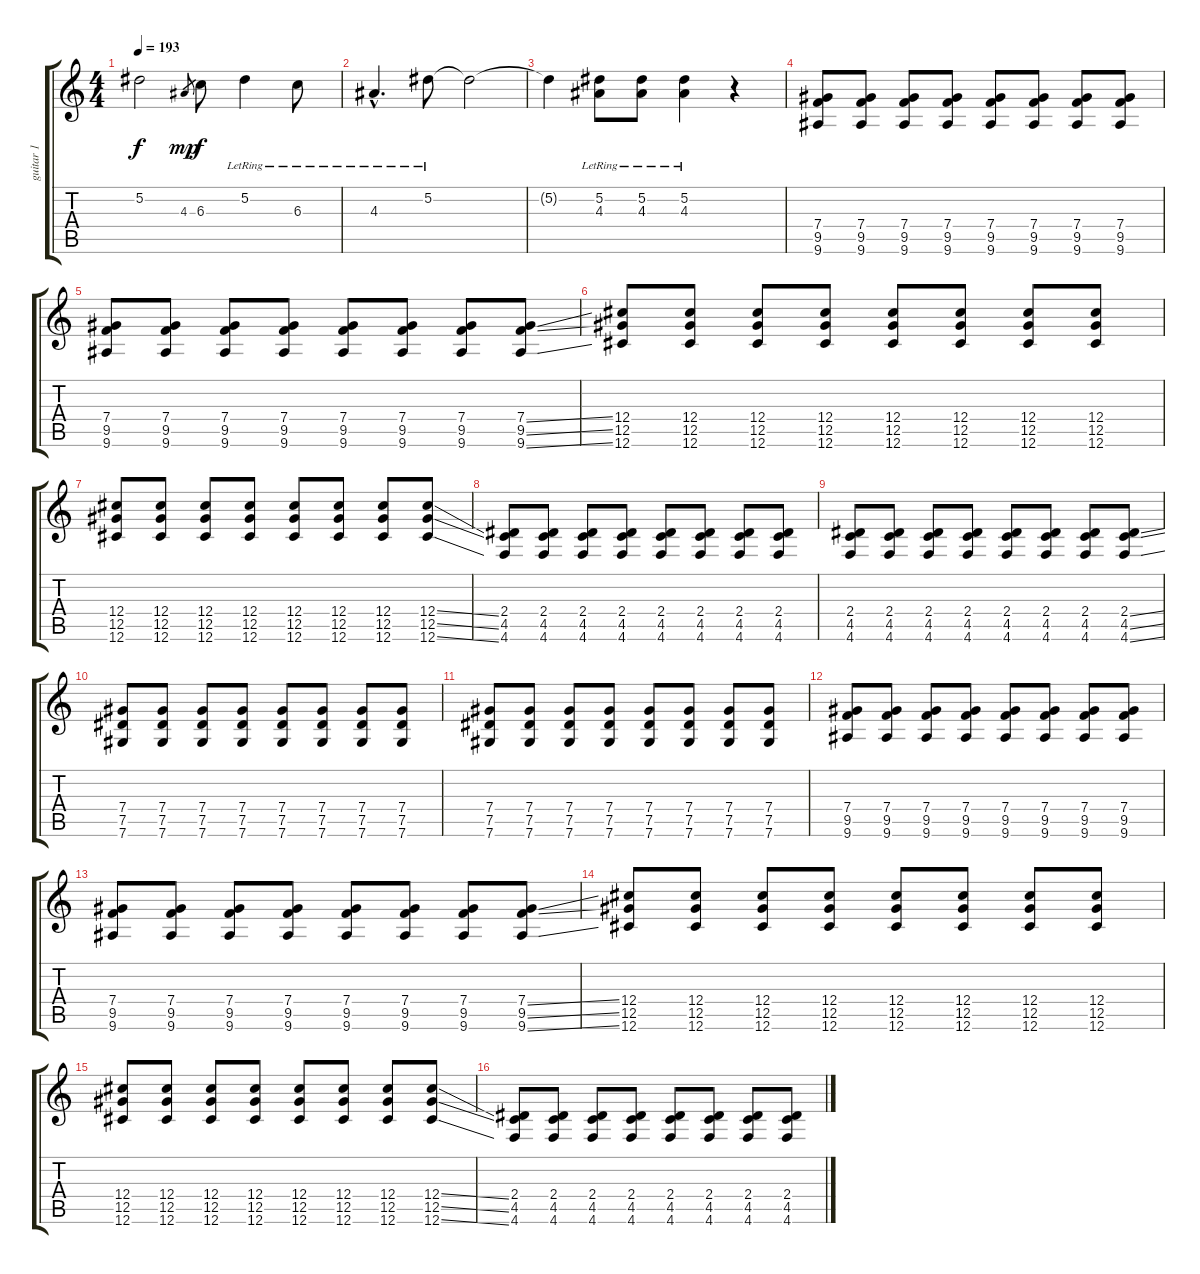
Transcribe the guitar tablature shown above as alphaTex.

\track ("guitar 1" "guitar 1") {instrument overdrivenguitar}
\staff {score tabs}
\tuning (Eb4 Bb3 Gb3 Db3 Ab2 Db2) {hide}
\ts (4 4)
\tempo 193
\clef g2
\ks c
5.2{t}.2{dy f} 4.3.8{gr dy mp} 6.3.8{dy f} 5.2{lr}.4 6.3{lr}.8 |
4.3{hac lr}.4{d} 5.2{lr}.8 5.2{t}.2 |
5.2{t}.4 (5.2{lr} 4.3{lr}).8 (5.2{lr} 4.3{lr}).8 (5.2{lr} 4.3{lr}).4 r.4 |
(7.4 9.5 9.6).8{volume 10} (7.4 9.5 9.6).8 (7.4 9.5 9.6).8 (7.4 9.5 9.6).8 (7.4 9.5 9.6).8 (7.4 9.5 9.6).8 (7.4 9.5 9.6).8 (7.4 9.5 9.6).8 |
(7.4 9.5 9.6).8 (7.4 9.5 9.6).8 (7.4 9.5 9.6).8 (7.4 9.5 9.6).8 (7.4 9.5 9.6).8 (7.4 9.5 9.6).8 (7.4 9.5 9.6).8 (7.4{ss} 9.5{ss} 9.6{ss}).8 |
(12.4 12.5 12.6).8 (12.4 12.5 12.6).8 (12.4 12.5 12.6).8 (12.4 12.5 12.6).8 (12.4 12.5 12.6).8 (12.4 12.5 12.6).8 (12.4 12.5 12.6).8 (12.4 12.5 12.6).8 |
(12.4 12.5 12.6).8 (12.4 12.5 12.6).8 (12.4 12.5 12.6).8 (12.4 12.5 12.6).8 (12.4 12.5 12.6).8 (12.4 12.5 12.6).8 (12.4 12.5 12.6).8 (12.4{ss} 12.5{ss} 12.6{ss}).8 |
(2.4 4.5 4.6).8 (2.4 4.5 4.6).8 (2.4 4.5 4.6).8 (2.4 4.5 4.6).8 (2.4 4.5 4.6).8 (2.4 4.5 4.6).8 (2.4 4.5 4.6).8 (2.4 4.5 4.6).8 |
(2.4 4.5 4.6).8 (2.4 4.5 4.6).8 (2.4 4.5 4.6).8 (2.4 4.5 4.6).8 (2.4 4.5 4.6).8 (2.4 4.5 4.6).8 (2.4 4.5 4.6).8 (2.4{ss} 4.5{ss} 4.6{ss}).8 |
(7.4 7.5 7.6).8 (7.4 7.5 7.6).8 (7.4 7.5 7.6).8 (7.4 7.5 7.6).8 (7.4 7.5 7.6).8 (7.4 7.5 7.6).8 (7.4 7.5 7.6).8 (7.4 7.5 7.6).8 |
(7.4 7.5 7.6).8 (7.4 7.5 7.6).8 (7.4 7.5 7.6).8 (7.4 7.5 7.6).8 (7.4 7.5 7.6).8 (7.4 7.5 7.6).8 (7.4 7.5 7.6).8 (7.4 7.5 7.6).8 |
(7.4 9.5 9.6).8 (7.4 9.5 9.6).8 (7.4 9.5 9.6).8 (7.4 9.5 9.6).8 (7.4 9.5 9.6).8 (7.4 9.5 9.6).8 (7.4 9.5 9.6).8 (7.4 9.5 9.6).8 |
(7.4 9.5 9.6).8 (7.4 9.5 9.6).8 (7.4 9.5 9.6).8 (7.4 9.5 9.6).8 (7.4 9.5 9.6).8 (7.4 9.5 9.6).8 (7.4 9.5 9.6).8 (7.4{ss} 9.5{ss} 9.6{ss}).8 |
(12.4 12.5 12.6).8 (12.4 12.5 12.6).8 (12.4 12.5 12.6).8 (12.4 12.5 12.6).8 (12.4 12.5 12.6).8 (12.4 12.5 12.6).8 (12.4 12.5 12.6).8 (12.4 12.5 12.6).8 |
(12.4 12.5 12.6).8 (12.4 12.5 12.6).8 (12.4 12.5 12.6).8 (12.4 12.5 12.6).8 (12.4 12.5 12.6).8 (12.4 12.5 12.6).8 (12.4 12.5 12.6).8 (12.4{ss} 12.5{ss} 12.6{ss}).8 |
(2.4 4.5 4.6).8 (2.4 4.5 4.6).8 (2.4 4.5 4.6).8 (2.4 4.5 4.6).8 (2.4 4.5 4.6).8 (2.4 4.5 4.6).8 (2.4 4.5 4.6).8 (2.4 4.5 4.6).8
